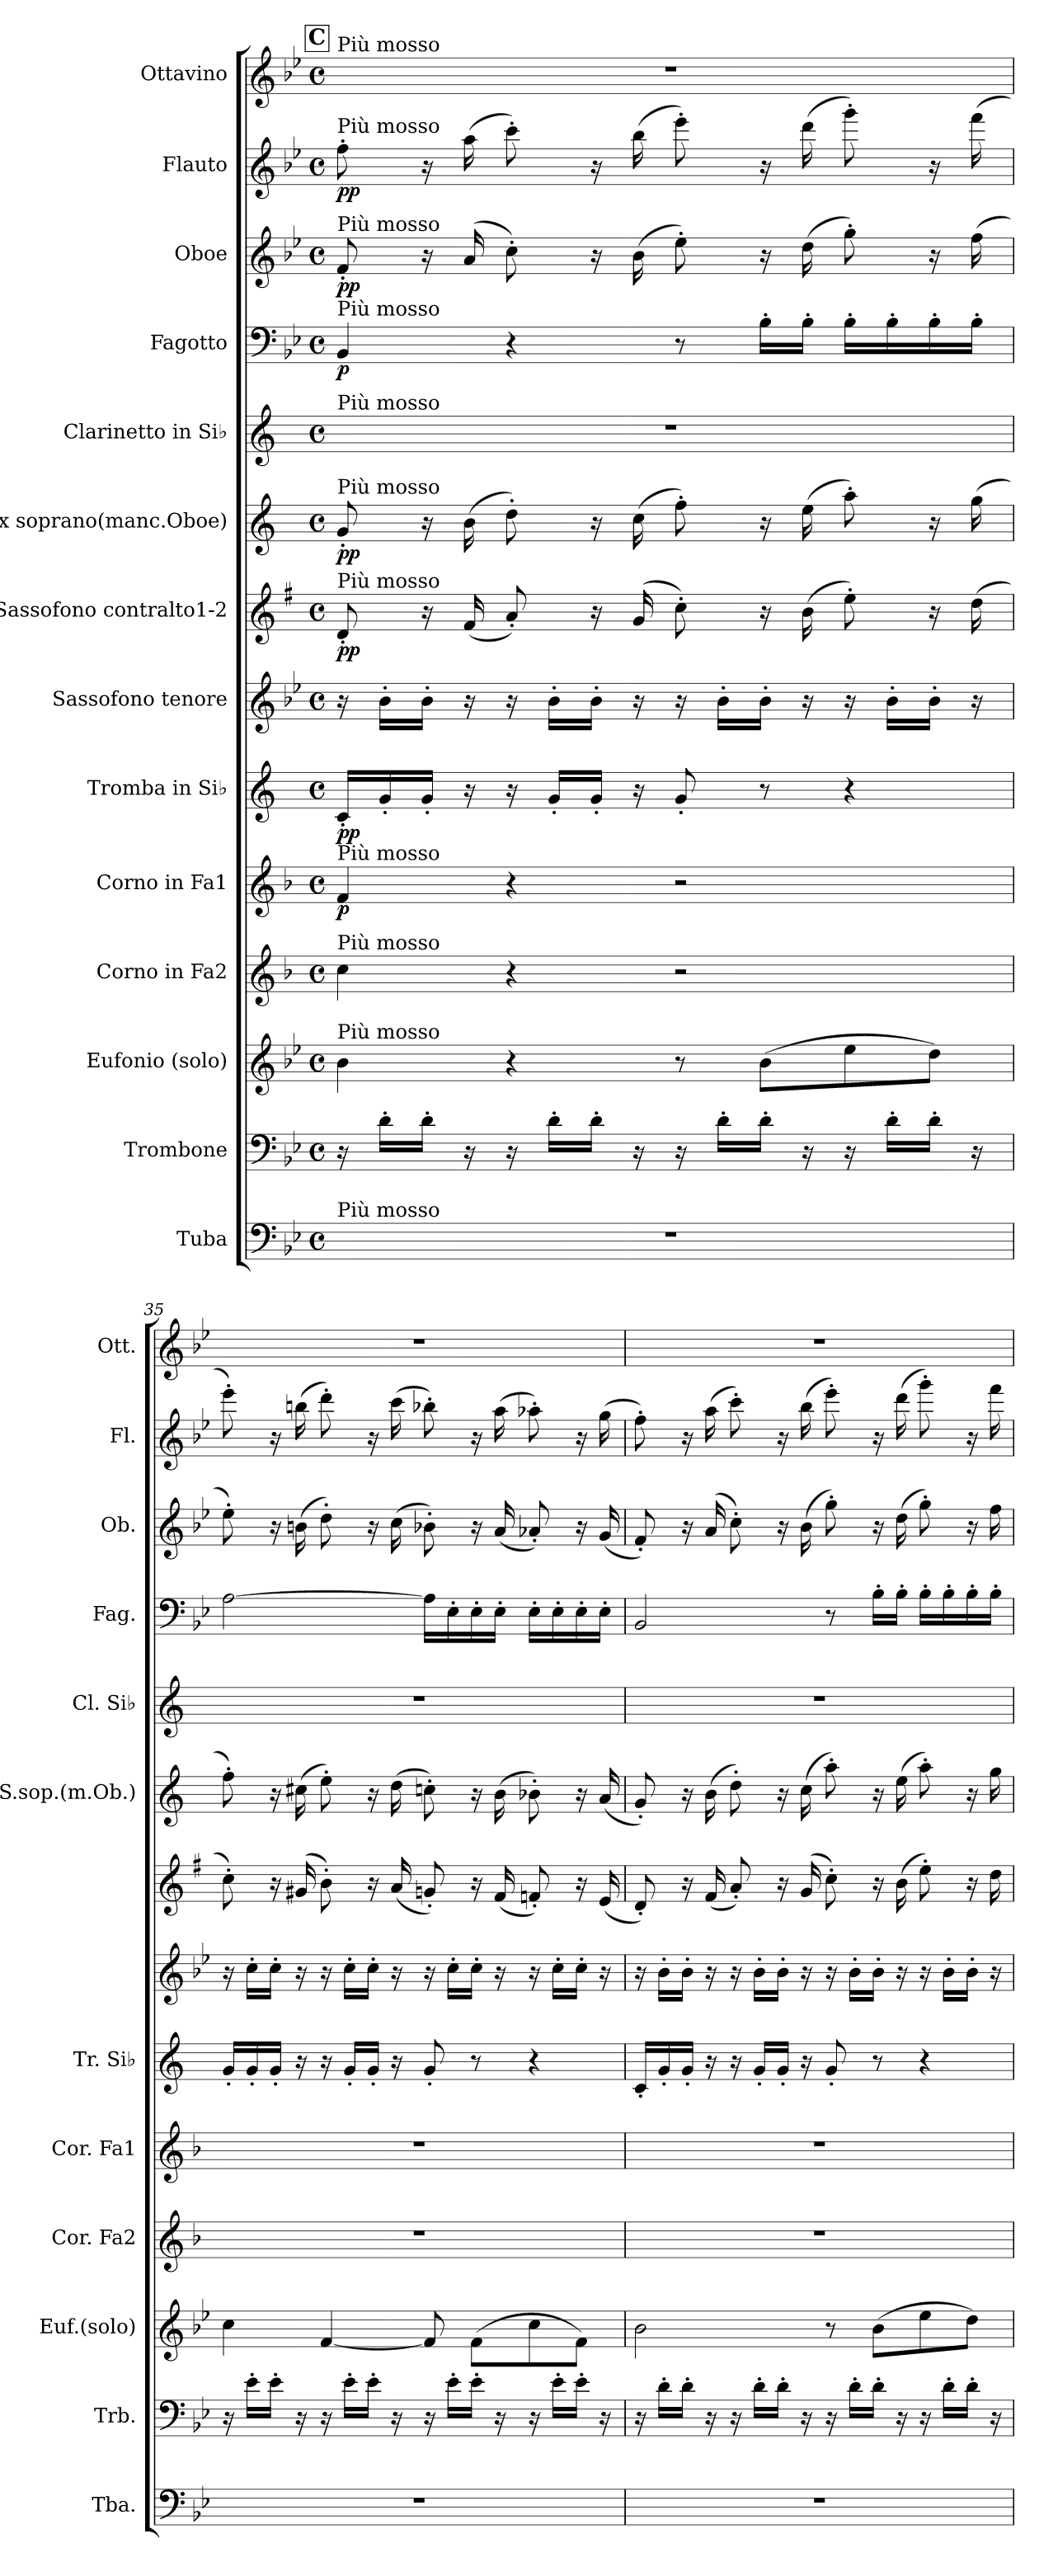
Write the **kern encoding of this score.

**kern	**kern	**kern	**kern	**kern	**dynam	**kern	**dynam	**kern	**kern	**dynam	**kern	**dynam	**kern	**kern	**dynam	**kern	**dynam	**kern	**dynam	**kern
*part14	*part13	*part12	*part11	*part10	*part10	*part9	*part9	*part8	*part7	*part7	*part6	*part6	*part5	*part4	*part4	*part3	*part3	*part2	*part2	*part1
*staff14	*staff13	*staff12	*staff11	*staff10	*staff10	*staff9	*staff9	*staff8	*staff7	*staff7	*staff6	*staff6	*staff5	*staff4	*staff4	*staff3	*staff3	*staff2	*staff2	*staff1
*I"Tuba	*I"Trombone	*I"Eufonio (solo)	*I"Corno in Fa2	*I"Corno in Fa1	*	*I"Tromba in Si♭	*	*I"Sassofono tenore	*I"Sassofono contralto1-2	*	*I"Sax soprano(manc.Oboe)	*	*I"Clarinetto in Si♭	*I"Fagotto	*	*I"Oboe	*	*I"Flauto	*	*I"Ottavino
*I'Tba.	*I'Trb.	*I'Euf.(solo)	*I'Cor. Fa2	*I'Cor. Fa1	*	*I'Tr. Si♭	*	*	*	*	*I'S.sop.(m.Ob.)	*	*I'Cl. Si♭	*I'Fag.	*	*I'Ob.	*	*I'Fl.	*	*I'Ott.
*clefF4	*clefF4	*clefG2	*clefG2	*clefG2	*	*clefG2	*	*clefG2	*clefG2	*	*clefG2	*	*clefG2	*clefF4	*	*clefG2	*	*clefG2	*	*clefG2
*	*	*ITrd8c14	*ITrd4c7	*ITrd4c7	*	*ITrd1c2	*	*ITrd8c14	*ITrd5c9	*	*ITrd1c2	*	*ITrd1c2	*	*	*	*	*	*	*ITrd-7c-12
*k[b-e-]	*k[b-e-]	*k[b-e-]	*k[b-e-]	*k[b-e-]	*	*k[b-e-]	*	*k[b-e-]	*k[b-e-]	*	*k[b-e-]	*	*k[b-e-]	*k[b-e-]	*	*k[b-e-]	*	*k[b-e-]	*	*k[b-e-]
*M4/4	*M4/4	*M4/4	*M4/4	*M4/4	*	*M4/4	*	*M4/4	*M4/4	*	*M4/4	*	*M4/4	*M4/4	*	*M4/4	*	*M4/4	*	*M4/4
*met(c)	*met(c)	*met(c)	*met(c)	*met(c)	*	*met(c)	*	*met(c)	*met(c)	*	*met(c)	*	*met(c)	*met(c)	*	*met(c)	*	*met(c)	*	*met(c)
*MM65	*MM65	*MM65	*MM65	*MM65	*	*MM65	*	*MM65	*MM65	*	*MM65	*	*MM65	*MM65	*	*MM65	*	*MM65	*	*MM65
!!LO:REH:place=s1:a:B:t=C
=34	=34	=34	=34	=34	=34	=34	=34	=34	=34	=34	=34	=34	=34	=34	=34	=34	=34	=34	=34	=34
!	!	!	!	!	!	!	!	!	!	!	!	!	!	!	!	!	!	!	!	!LO:TX:a:t=Più mosso
!	!	!	!	!	!	!	!	!	!	!	!	!	!	!	!	!	!	!LO:TX:a:t=Più mosso	!	!
!	!	!	!	!	!	!	!	!	!	!	!	!	!	!	!	!LO:TX:a:t=Più mosso	!	!	!	!
!	!	!	!	!	!	!	!	!	!	!	!	!	!	!LO:TX:a:t=Più mosso	!	!	!	!	!	!
!	!	!	!	!	!	!	!	!	!	!	!	!	!LO:TX:a:t=Più mosso	!	!	!	!	!	!	!
!	!	!	!	!	!	!	!	!	!	!	!LO:TX:a:t=Più mosso	!	!	!	!	!	!	!	!	!
!	!	!	!	!	!	!	!	!	!LO:TX:a:t=Più mosso	!	!	!	!	!	!	!	!	!	!	!
!	!	!	!	!LO:TX:a:t=Più mosso	!	!	!	!	!	!	!	!	!	!	!	!	!	!	!	!
!	!	!	!LO:TX:a:t=Più mosso	!	!	!	!	!	!	!	!	!	!	!	!	!	!	!	!	!
!	!	!LO:TX:a:t=Più mosso	!	!	!	!	!	!	!	!	!	!	!	!	!	!	!	!	!	!
!LO:TX:a:t=Più mosso	!	!	!	!	!	!	!	!	!	!	!	!	!	!	!	!	!	!	!	!
!	!	!	!	!	!LO:DY:b	!	!LO:DY:b	!	!	!LO:DY:b	!	!LO:DY:b	!	!	!LO:DY:b	!	!LO:DY:b	!	!LO:DY:b	!
1r	16r	4B-\	4f\	4B-/	p	16B-'/LL	pp	16r	8F'/	pp	8f'/	pp	1r	4BB-/	p	8f'/	pp	8ff'\	pp	1r
.	16d'\LL	.	.	.	.	16f'/	.	16B-'\LL	.	.	.	.	.	.	.	.	.	.	.	.
.	16d'\JJ	.	.	.	.	16f'/JJ	.	16B-'\JJ	16r	.	16r	.	.	.	.	16r	.	16r	.	.
.	16r	.	.	.	.	16r	.	16r	(<16A/	.	(>16a\	.	.	.	.	(>16a/	.	(>16aa\	.	.
.	16r	4r	4r	4r	.	16r	.	16r	8c'/)	.	8cc'\)	.	.	4r	.	8cc'\)	.	8ccc'\)	.	.
.	16d'\LL	.	.	.	.	16f'/LL	.	16B-'\LL	.	.	.	.	.	.	.	.	.	.	.	.
.	16d'\JJ	.	.	.	.	16f'/JJ	.	16B-'\JJ	16r	.	16r	.	.	.	.	16r	.	16r	.	.
.	16r	.	.	.	.	16r	.	16r	(>16B-/	.	(>16b-\	.	.	.	.	(>16b-\	.	(>16bb-\	.	.
.	16r	8r	2r	2r	.	8f'/	.	16r	8e-'\)	.	8ee-'\)	.	.	8r	.	8ee-'\)	.	8eee-'\)	.	.
.	16d'\LL	.	.	.	.	.	.	16B-'\LL	.	.	.	.	.	.	.	.	.	.	.	.
.	16d'\JJ	(>8B-\L	.	.	.	8r	.	16B-'\JJ	16r	.	16r	.	.	16B-'\LL	.	16r	.	16r	.	.
.	16r	.	.	.	.	.	.	16r	(>16d\	.	(>16dd\	.	.	16B-'\JJ	.	(>16dd\	.	(>16ddd\	.	.
.	16r	8e-\	.	.	.	4r	.	16r	8g'\)	.	8gg'\)	.	.	16B-'\LL	.	8gg'\)	.	8ggg'\)	.	.
.	16d'\LL	.	.	.	.	.	.	16B-'\LL	.	.	.	.	.	16B-'\	.	.	.	.	.	.
.	16d'\JJ	8d\J)	.	.	.	.	.	16B-'\JJ	16r	.	16r	.	.	16B-'\	.	16r	.	16r	.	.
.	16r	.	.	.	.	.	.	16r	(>16f\	.	(>16ff\	.	.	16B-'\JJ	.	(>16ff\	.	(>16fff\	.	.
!!LO:PB:g=z
=35	=35	=35	=35	=35	=35	=35	=35	=35	=35	=35	=35	=35	=35	=35	=35	=35	=35	=35	=35	=35
1r	16r	4c\	1r	1r	.	16f'/LL	.	16r	8e-'\)	.	8ee-'\)	.	1r	[2A\	.	8ee-'\)	.	8eee-'\)	.	1r
.	16e-'\LL	.	.	.	.	16f'/	.	16c'\LL	.	.	.	.	.	.	.	.	.	.	.	.
.	16e-'\JJ	.	.	.	.	16f'/JJ	.	16c'\JJ	16r	.	16r	.	.	.	.	16r	.	16r	.	.
.	16r	.	.	.	.	16r	.	16r	(>16Bn/	.	(>16bn\	.	.	.	.	(>16bn\	.	(>16bbn\	.	.
.	16r	[4F/	.	.	.	16r	.	16r	8d'\)	.	8dd'\)	.	.	.	.	8dd'\)	.	8ddd'\)	.	.
.	16e-'\LL	.	.	.	.	16f'/LL	.	16c'\LL	.	.	.	.	.	.	.	.	.	.	.	.
.	16e-'\JJ	.	.	.	.	16f'/JJ	.	16c'\JJ	16r	.	16r	.	.	.	.	16r	.	16r	.	.
.	16r	.	.	.	.	16r	.	16r	(<16c/	.	(>16cc\	.	.	.	.	(>16cc\	.	(>16ccc\	.	.
.	16r	8F/]	.	.	.	8f'/	.	16r	8B-X'/)	.	8b-X'\)	.	.	16A\LL]	.	8b-X'\)	.	8bb-X'\)	.	.
.	16e-'\LL	.	.	.	.	.	.	16c'\LL	.	.	.	.	.	16E-'\	.	.	.	.	.	.
.	16e-'\JJ	(>8F\L	.	.	.	8r	.	16c'\JJ	16r	.	16r	.	.	16E-'\	.	16r	.	16r	.	.
.	16r	.	.	.	.	.	.	16r	(<16A/	.	(>16a\	.	.	16E-'\JJ	.	(<16a/	.	(>16aa\	.	.
.	16r	8c\	.	.	.	4r	.	16r	8A-X'/)	.	8a-X'\)	.	.	16E-'\LL	.	8a-X'/)	.	8aa-X'\)	.	.
.	16e-'\LL	.	.	.	.	.	.	16c'\LL	.	.	.	.	.	16E-'\	.	.	.	.	.	.
.	16e-'\JJ	8F\J)	.	.	.	.	.	16c'\JJ	16r	.	16r	.	.	16E-'\	.	16r	.	16r	.	.
.	16r	.	.	.	.	.	.	16r	(<16G/	.	(<16g/	.	.	16E-'\JJ	.	(<16g/	.	(>16gg\	.	.
=36	=36	=36	=36	=36	=36	=36	=36	=36	=36	=36	=36	=36	=36	=36	=36	=36	=36	=36	=36	=36
1r	16r	2B-\	1r	1r	.	16B-'/LL	.	16r	8F'/)	.	8f'/)	.	1r	2BB-/	.	8f'/)	.	8ff'\)	.	1r
.	16d'\LL	.	.	.	.	16f'/	.	16B-'\LL	.	.	.	.	.	.	.	.	.	.	.	.
.	16d'\JJ	.	.	.	.	16f'/JJ	.	16B-'\JJ	16r	.	16r	.	.	.	.	16r	.	16r	.	.
.	16r	.	.	.	.	16r	.	16r	(<16A/	.	(>16a\	.	.	.	.	(>16a/	.	(>16aa\	.	.
.	16r	.	.	.	.	16r	.	16r	8c'/)	.	8cc'\)	.	.	.	.	8cc'\)	.	8ccc'\)	.	.
.	16d'\LL	.	.	.	.	16f'/LL	.	16B-'\LL	.	.	.	.	.	.	.	.	.	.	.	.
.	16d'\JJ	.	.	.	.	16f'/JJ	.	16B-'\JJ	16r	.	16r	.	.	.	.	16r	.	16r	.	.
.	16r	.	.	.	.	16r	.	16r	(>16B-/	.	(>16b-\	.	.	.	.	(>16b-\	.	(>16bb-\	.	.
.	16r	8r	.	.	.	8f'/	.	16r	8e-'\)	.	8gg'\)	.	.	8r	.	8gg'\)	.	8eee-'\)	.	.
.	16d'\LL	.	.	.	.	.	.	16B-'\LL	.	.	.	.	.	.	.	.	.	.	.	.
.	16d'\JJ	(>8B-\L	.	.	.	8r	.	16B-'\JJ	16r	.	16r	.	.	16B-'\LL	.	16r	.	16r	.	.
.	16r	.	.	.	.	.	.	16r	(>16d\	.	(>16dd\	.	.	16B-'\JJ	.	(>16dd\	.	(>16ddd\	.	.
.	16r	8e-\	.	.	.	4r	.	16r	8g'\)	.	8gg'\)	.	.	16B-'\LL	.	8gg'\)	.	8ggg'\)	.	.
.	16d'\LL	.	.	.	.	.	.	16B-'\LL	.	.	.	.	.	16B-'\	.	.	.	.	.	.
.	16d'\JJ	8d\J)	.	.	.	.	.	16B-'\JJ	16r	.	16r	.	.	16B-'\	.	16r	.	16r	.	.
.	16r	.	.	.	.	.	.	16r	16f\	.	16ff\	.	.	16B-'\JJ	.	16ff\	.	16fff\	.	.
=	=	=	=	=	=	=	=	=	=	=	=	=	=	=	=	=	=	=	=	=
*-	*-	*-	*-	*-	*-	*-	*-	*-	*-	*-	*-	*-	*-	*-	*-	*-	*-	*-	*-	*-
